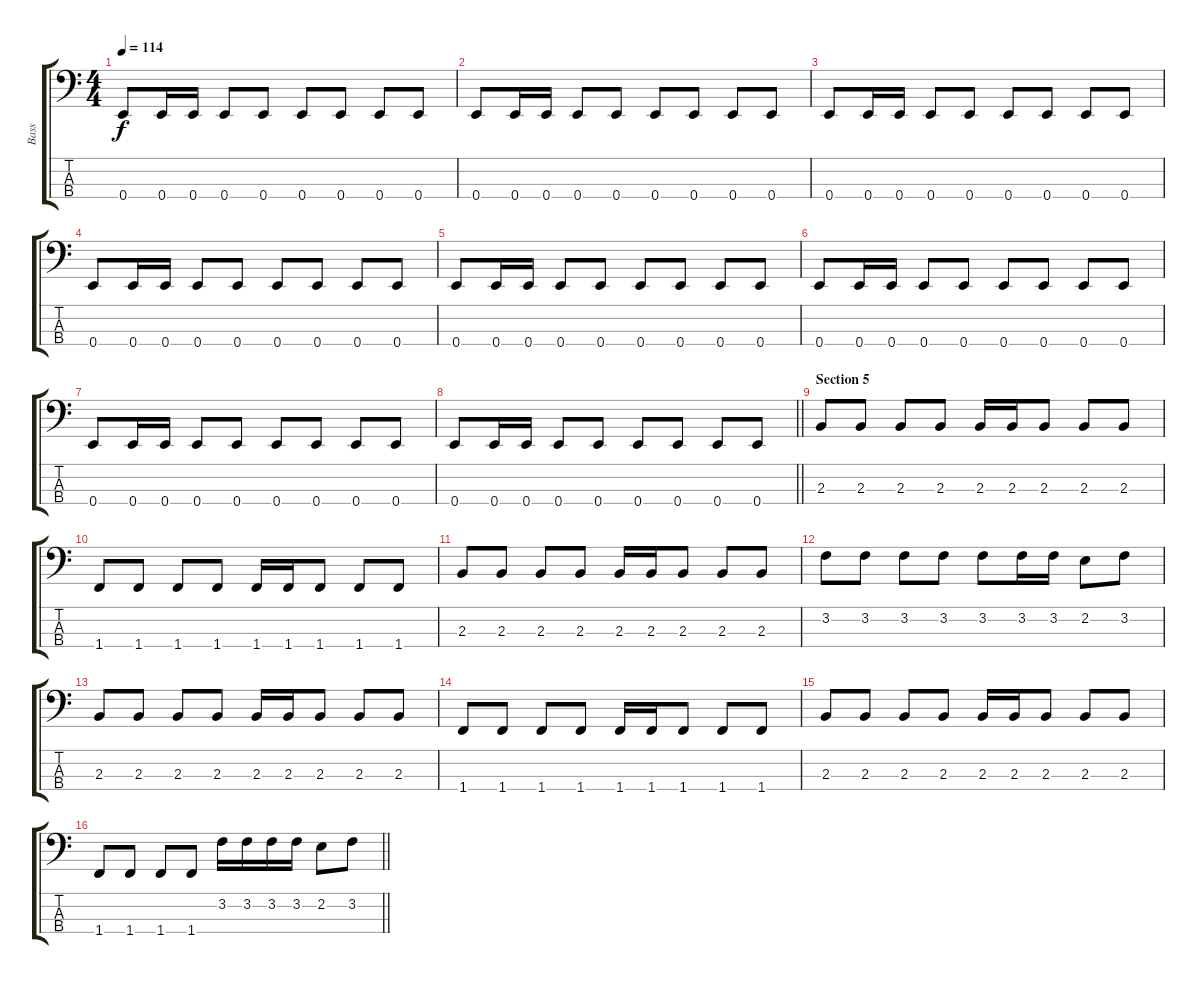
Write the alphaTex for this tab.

\track ("Bass" "Bass") {instrument slapbass1}
\staff {score tabs}
\tuning (G2 D2 A1 E1) {hide}
\ts (4 4)
\tempo 114
\clef f4
\ks c
0.4.8{dy f} 0.4.16 0.4.16 0.4.8 0.4.8 0.4.8 0.4.8 0.4.8 0.4.8 |
0.4.8 0.4.16 0.4.16 0.4.8 0.4.8 0.4.8 0.4.8 0.4.8 0.4.8 |
0.4.8 0.4.16 0.4.16 0.4.8 0.4.8 0.4.8 0.4.8 0.4.8 0.4.8 |
0.4.8 0.4.16 0.4.16 0.4.8 0.4.8 0.4.8 0.4.8 0.4.8 0.4.8 |
0.4.8 0.4.16 0.4.16 0.4.8 0.4.8 0.4.8 0.4.8 0.4.8 0.4.8 |
0.4.8 0.4.16 0.4.16 0.4.8 0.4.8 0.4.8 0.4.8 0.4.8 0.4.8 |
0.4.8 0.4.16 0.4.16 0.4.8 0.4.8 0.4.8 0.4.8 0.4.8 0.4.8 |
\barLineRight lightlight
0.4.8 0.4.16 0.4.16 0.4.8 0.4.8 0.4.8 0.4.8 0.4.8 0.4.8 |
\section ("" "Section 5")
2.3.8 2.3.8 2.3.8 2.3.8 2.3.16 2.3.16 2.3.8 2.3.8 2.3.8 |
1.4.8 1.4.8 1.4.8 1.4.8 1.4.16 1.4.16 1.4.8 1.4.8 1.4.8 |
2.3.8 2.3.8 2.3.8 2.3.8 2.3.16 2.3.16 2.3.8 2.3.8 2.3.8 |
3.2.8 3.2.8 3.2.8 3.2.8 3.2.8 3.2.16 3.2.16 2.2.8 3.2.8 |
2.3.8 2.3.8 2.3.8 2.3.8 2.3.16 2.3.16 2.3.8 2.3.8 2.3.8 |
1.4.8 1.4.8 1.4.8 1.4.8 1.4.16 1.4.16 1.4.8 1.4.8 1.4.8 |
2.3.8 2.3.8 2.3.8 2.3.8 2.3.16 2.3.16 2.3.8 2.3.8 2.3.8 |
\barLineRight lightlight
1.4.8 1.4.8 1.4.8 1.4.8 3.2.16 3.2.16 3.2.16 3.2.16 2.2.8 3.2.8
